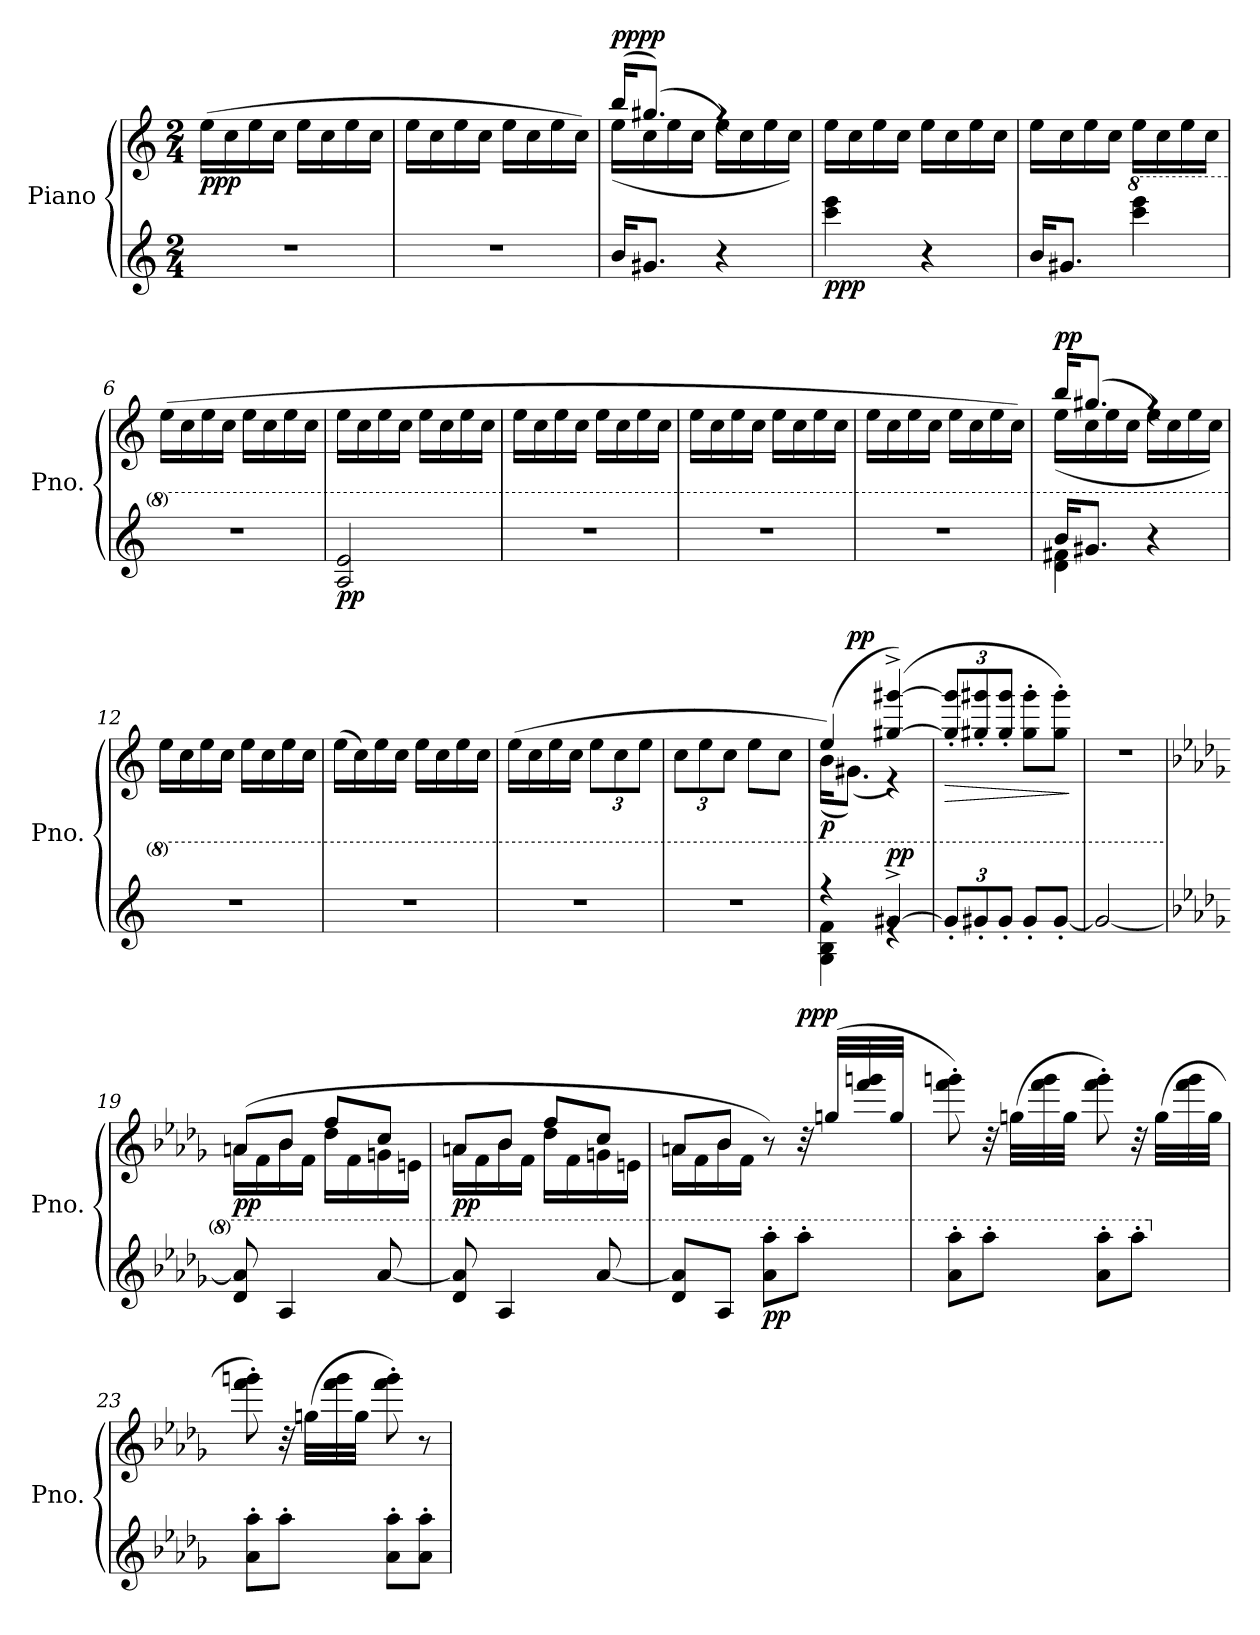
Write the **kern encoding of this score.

**kern	**kern	**dynam
*part1	*part1	*part1
*staff2	*staff1	*staff1/2
*I"Piano	*	*
*I'Pno.	*	*
*clefG2	*clefG2	*
*k[]	*k[]	*
*M2/4	*M2/4	*
*MM55	*MM55	*
=1	=1	=1
!	!	!LO:DY:b
2r	(>16ee\LL	ppp
.	16cc\	.
.	16ee\	.
.	16cc\JJ	.
.	16ee\LL	.
.	16cc\	.
.	16ee\	.
.	16cc\JJ	.
=2	=2	=2
2r	16ee\LL	.
.	16cc\	.
.	16ee\	.
.	16cc\JJ	.
.	16ee\LL	.
.	16cc\	.
.	16ee\	.
.	16cc\JJ)	.
=3	=3	=3
*	*^	*
!	!	!	!LO:DY:b=2
!	!	!	!LO:DY:n=1:a
16b/KL	(>16bb/KL	(<16ee\LL	pp pp
8.g#X/J	(>8.gg#X/J)	16cc\	.
.	.	16ee\	.
.	.	16cc\JJ	.
4r	4rff)	16ee\LL	.
.	.	16cc\	.
.	.	16ee\	.
.	.	16cc\JJ)	.
=4	=4	=4	=4
!	!	!	!LO:DY:b=2
*	*v	*v	*
4ccc\ 4eee\	16ee\LL	ppp
.	16cc\	.
.	16ee\	.
.	16cc\JJ	.
4r	16ee\LL	.
.	16cc\	.
.	16ee\	.
.	16cc\JJ	.
=5	=5	=5
16b/KL	16ee\LL	.
8.g#X/J	16cc\	.
.	16ee\	.
.	16cc\JJ	.
*8va	*	*
4cccc\ 4eeee\	16ee\LL	.
.	16cc\	.
.	16ee\	.
.	16cc\JJ	.
=6	=6	=6
*X8va	*	*
2r	(>16ee\LL	.
.	16cc\	.
.	16ee\	.
.	16cc\JJ	.
.	16ee\LL	.
.	16cc\	.
.	16ee\	.
.	16cc\JJ	.
!!LO:LB:g=z
=7	=7	=7
!	!	!LO:DY:b=2
2A/ 2e/	16ee\LL	pp
.	16cc\	.
.	16ee\	.
.	16cc\JJ	.
.	16ee\LL	.
.	16cc\	.
.	16ee\	.
.	16cc\JJ	.
=8	=8	=8
2r	16ee\LL	.
.	16cc\	.
.	16ee\	.
.	16cc\JJ	.
.	16ee\LL	.
.	16cc\	.
.	16ee\	.
.	16cc\JJ	.
=9	=9	=9
2r	16ee\LL	.
.	16cc\	.
.	16ee\	.
.	16cc\JJ	.
.	16ee\LL	.
.	16cc\	.
.	16ee\	.
.	16cc\JJ	.
=10	=10	=10
2r	16ee\LL	.
.	16cc\	.
.	16ee\	.
.	16cc\JJ	.
.	16ee\LL	.
.	16cc\	.
.	16ee\	.
.	16cc\JJ)	.
=11	=11	=11
*^	*^	*
!	!	!	!	!LO:DY:b=2
!	!	!	!	!LO:DY:n=1:a
16b/KL	4d\ 4f#X\	16bb/KL	(<16ee\LL	p p
8.g#X/J	.	(>8.gg#X/J	16cc\	.
.	.	.	16ee\	.
.	.	.	16cc\JJ	.
4r	4ryy	4rff)	16ee\LL	.
.	.	.	16cc\	.
.	.	.	16ee\	.
.	.	.	16cc\JJ)	.
*v	*v	*	*	*
*	*v	*v	*
=12	=12	=12
2r	16ee\LL	.
.	16cc\	.
.	16ee\	.
.	16cc\JJ	.
.	16ee\LL	.
.	16cc\	.
.	16ee\	.
.	16cc\JJ	.
!!LO:LB:g=z
=13	=13	=13
2r	(>16ee\LL	.
.	16cc\)	.
.	16ee\	.
.	16cc\JJ	.
.	16ee\LL	.
.	16cc\	.
.	16ee\	.
.	16cc\JJ	.
=14	=14	=14
2r	(>16ee\LL	.
.	16cc\	.
.	16ee\	.
.	16cc\JJ	.
*	*Xbrackettup	*
.	12ee\L	.
.	12cc\	.
.	12ee\J	.
=15	=15	=15
2r	12cc\L	.
.	12ee\	.
.	12cc\J	.
.	8ee\L	.
.	8cc\J	.
=16	=16	=16
*^	*^	*
!	!	!	!	!LO:DY:b
4r	4G\ 4B\ 4f\	(>4ee/)	(<16b\KL	p
!	!	!	!	!LO:DY:a
.	.	.	(<8.g#X\J)	pp
!	!	!	!	!LO:DY:a=2
[4g#X^/	4re	(>[4gg#X/^ [4ggg#X/^)	4r)	pp
*v	*v	*	*	*
*	*v	*v	*
=17	=17	=17
*Xbrackettup	*	*
*^	*^	*
!	!	!	!	!LO:HP:b
*v	*v	*	*	*
*	*v	*v	*
12g#'/L]	12gg#/]' 12ggg#/]'L	>
12g#X'/	12gg#X/' 12ggg#X/'	.
12g#'/J	12gg#/' 12ggg#/'J	.
8g#'/L	8gg#\' 8ggg#\'L	.
[8g#'/J	8gg#\' 8ggg#\'J)	.
.	.	]
=18	=18	=18
2g#/_	2r	.
=19	=19	=19
*k[b-e-a-d-g-]	*k[b-e-a-d-g-]	*
*	*^	*
!	!	!	!LO:DY:b
8d-/ 8a-/]	(>8an/L	16a\LL	pp
.	.	16f\	.
4A-/	8b-/J	16b-\	.
.	.	16f\JJ	.
.	8ff/L	16dd-\LL	.
.	.	16f\	.
[8a-/	8cc/J	16gn\	.
.	.	16en\JJ	.
!!LO:LB:g=z	!!
=20	=20	=20	=20
!	!	!	!LO:DY:b
8d-/ 8a-/]	8an/L	16a\LL	pp
.	.	16f\	.
4A-/	8b-/J	16b-\	.
.	.	16f\JJ	.
.	8ff/L	16dd-\LL	.
.	.	16f\	.
[8a-/	8cc/J	16gn\	.
.	.	16en\JJ	.
=21	=21	=21	=21
8d-/ 8a-/]L	8an/L	16a\LL	.
.	.	16f\	.
8A-/J	8b-/J	16b-\	.
.	.	16f\JJ	.
!	!	!	!LO:DY:b=2
8a-\' 8aa-\'L	8r)	4ryy	pp
!	!	!	!LO:DY:a
8aa-'\J	32r	.	ppp
.	(>32ggn/LLL	.	.
.	32fff/ 32gggn/	.	.
.	32gg/JJJ	.	.
*	*v	*v	*
=22	=22	=22
*8va	*	*
8aa-\' 8aaa-\'L	8fff\' 8gggn\')	.
8aaa-'\J	32r	.
.	(>32ggn\LLL	.
.	32fff\ 32ggg\	.
.	32gg\JJJ	.
8aa-\' 8aaa-\'L	8fff\' 8ggg\')	.
8aaa-'\J	32r	.
.	(>32gg\LLL	.
.	32fff\ 32ggg\	.
.	32gg\JJJ	.
=23	=23	=23
*X8va	*	*
8a-\' 8aa-\'L	8fff\' 8gggn\')	.
8aa-'\J	32r	.
.	(>32ggn\LLL	.
.	32fff\ 32ggg\	.
.	32gg\JJJ	.
8a-\' 8aa-\'L	8fff\' 8ggg\')	.
8a-\' 8aa-\'J	8r	.
=	=	=
*-	*-	*-
